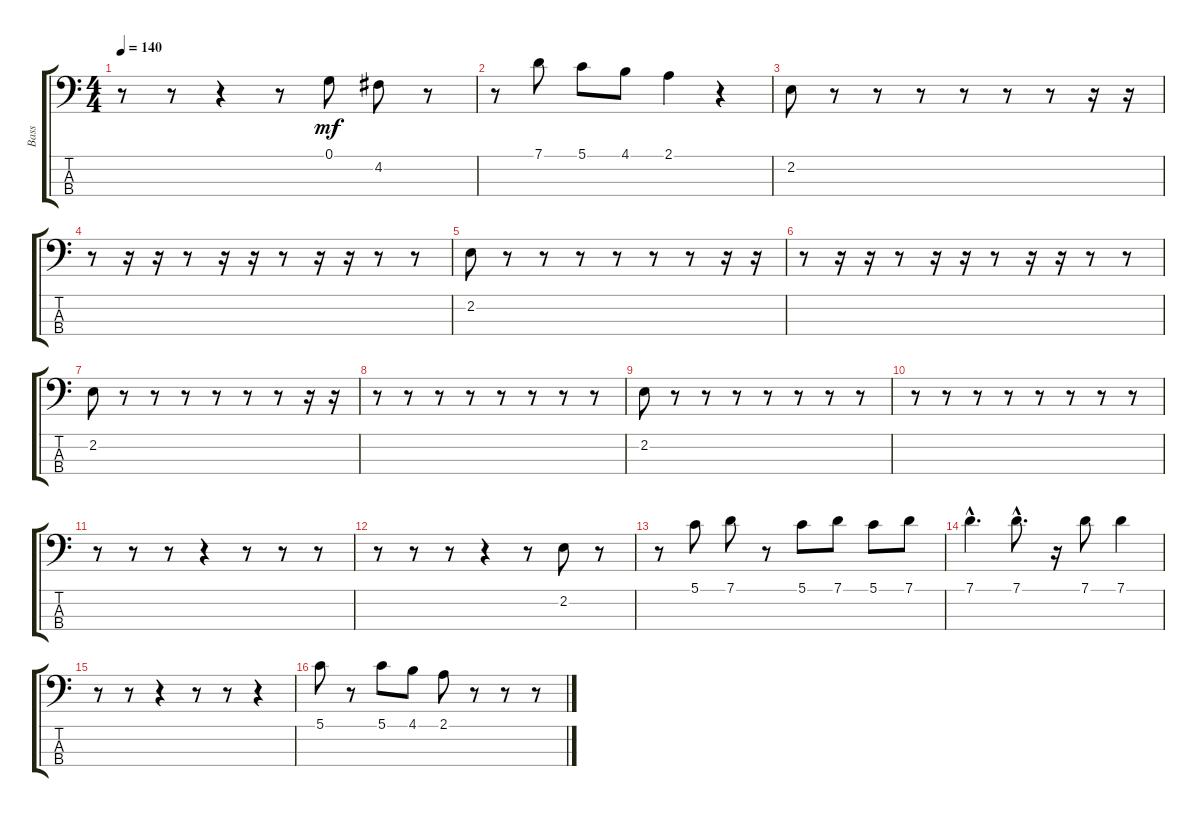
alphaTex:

\track ("Bass" "Bass") {instrument electricbassfinger}
\staff {score tabs}
\tuning (G2 D2 A1 E1) {hide}
\ts (4 4)
\tempo 140
\clef f4
\ks c
r.8{dy mf} r.8 r.4 r.8 0.1.8 4.2.8 r.8 |
r.8 7.1.8 5.1.8 4.1.8 2.1.4 r.4 |
2.2.8 r.8 r.8 r.8 r.8 r.8 r.8 r.16 r.16 |
r.8 r.16 r.16 r.8 r.16 r.16 r.8 r.16 r.16 r.8 r.8 |
2.2.8 r.8 r.8 r.8 r.8 r.8 r.8 r.16 r.16 |
r.8 r.16 r.16 r.8 r.16 r.16 r.8 r.16 r.16 r.8 r.8 |
2.2.8 r.8 r.8 r.8 r.8 r.8 r.8 r.16 r.16 |
r.8 r.8 r.8 r.8 r.8 r.8 r.8 r.8 |
2.2.8 r.8 r.8 r.8 r.8 r.8 r.8 r.8 |
r.8 r.8 r.8 r.8 r.8 r.8 r.8 r.8 |
r.8 r.8 r.8 r.4 r.8 r.8 r.8 |
r.8 r.8 r.8 r.4 r.8 2.2.8 r.8 |
r.8 5.1.8 7.1.8 r.8 5.1.8 7.1.8 5.1.8 7.1.8 |
7.1{hac}.4{d} 7.1{hac}.8{d} r.16 7.1.8 7.1.4 |
r.8 r.8 r.4 r.8 r.8 r.4 |
5.1.8 r.8 5.1.8 4.1.8 2.1.8 r.8 r.8 r.8
